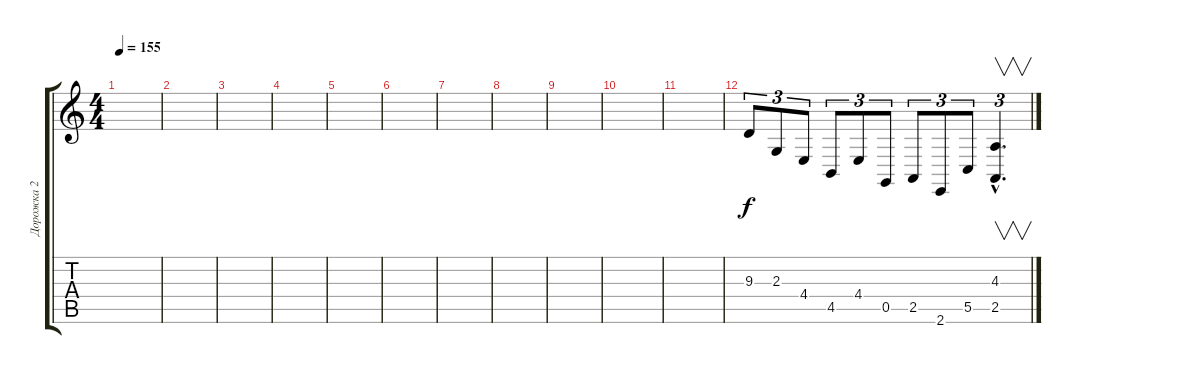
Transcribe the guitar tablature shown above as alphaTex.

\track ("Дорожка 2" "Дорожка 2") {instrument acousticgrandpiano}
\staff {score tabs}
\tuning (D4 A3 F3 C3 G2 D2) {hide}
\ts (4 4)
\tempo 155
\clef g2
\ks c
|
|
|
|
|
|
|
|
|
|
|
9.3.8{tu (3 2)} 2.3.8{tu (3 2)} 4.4.8{tu (3 2)} 4.5.8{tu (3 2)} 4.4.8{tu (3 2)} 0.5.8{tu (3 2)} 2.5.8{tu (3 2)} 2.6.8{tu (3 2)} 5.5.8{tu (3 2)} (4.3{hac} 2.5{hac}).4{v d tu (3 2)}
